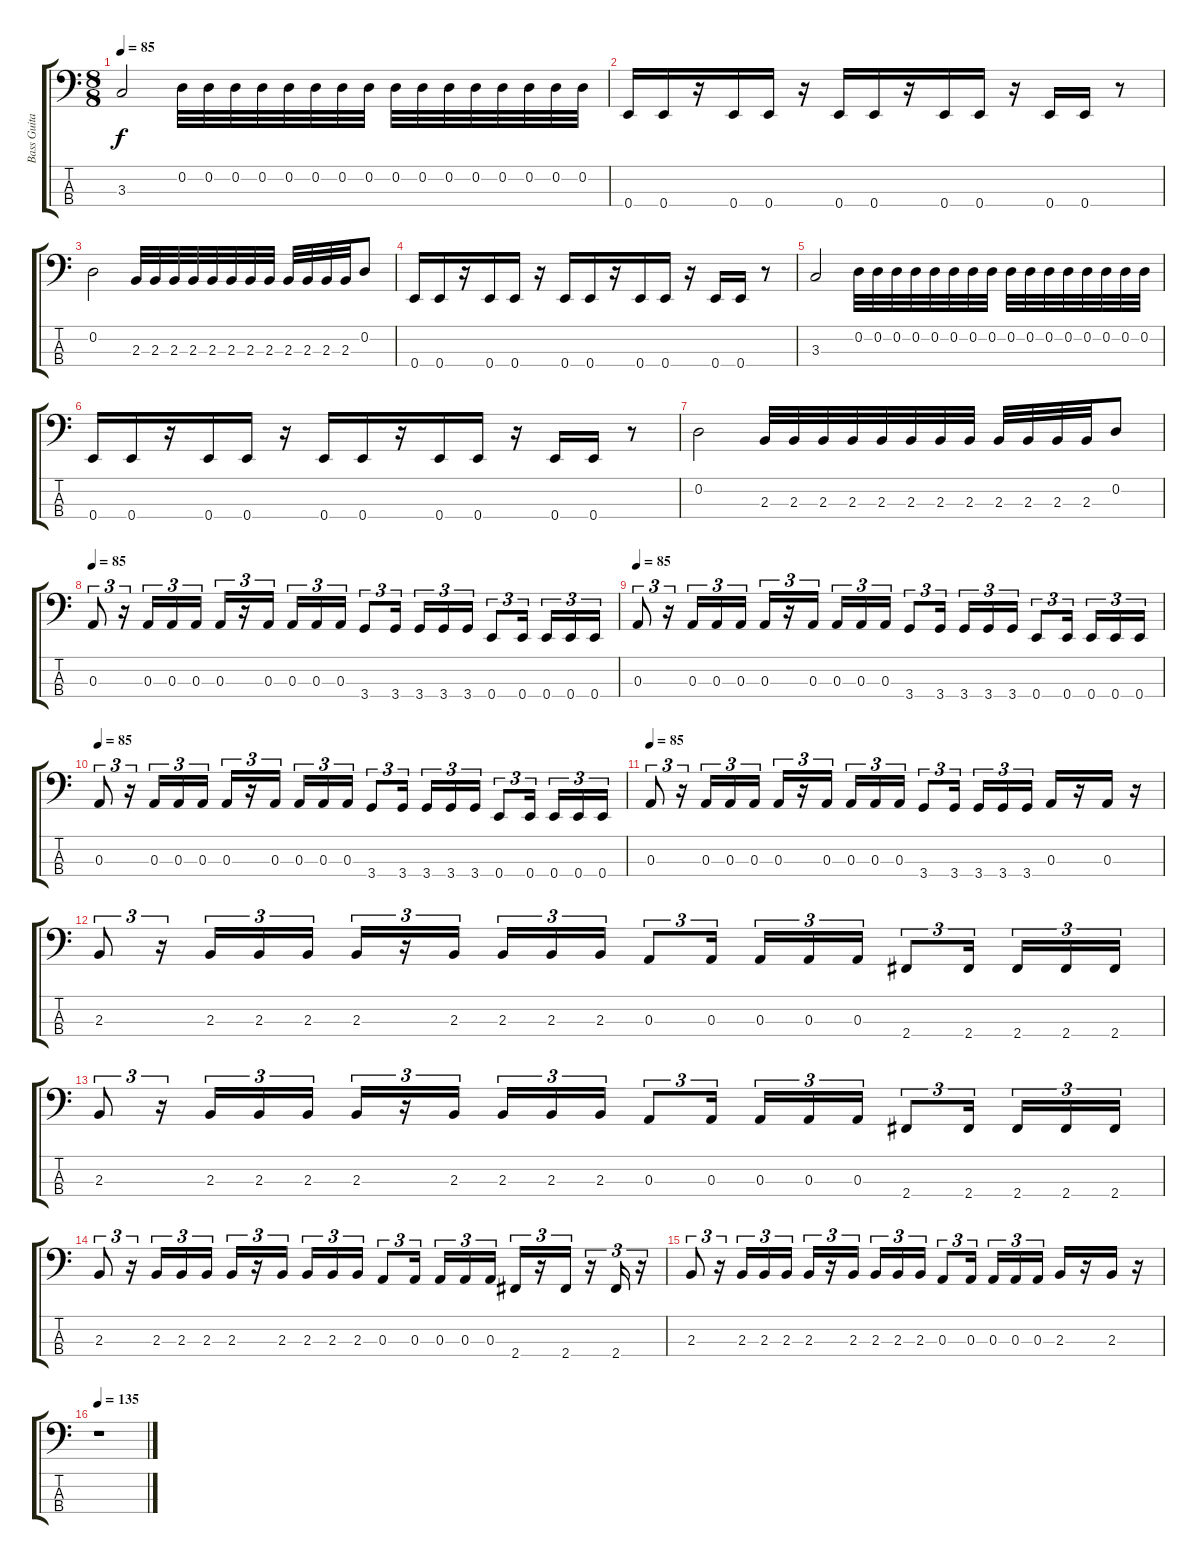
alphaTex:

\track ("Bass Guitar" "Bass Guita") {instrument electricbassfinger}
\staff {score tabs}
\tuning (G2 D2 A1 E1) {hide}
\ts (8 8)
\tempo 85
\clef f4
\ks c
3.3.2{dy f} 0.2.32 0.2.32 0.2.32 0.2.32 0.2.32 0.2.32 0.2.32 0.2.32 0.2.32 0.2.32 0.2.32 0.2.32 0.2.32 0.2.32 0.2.32 0.2.32 |
0.4.16 0.4.16 r.16 0.4.16 0.4.16 r.16 0.4.16 0.4.16 r.16 0.4.16 0.4.16 r.16 0.4.16 0.4.16 r.8 |
0.2.2 2.3.32 2.3.32 2.3.32 2.3.32 2.3.32 2.3.32 2.3.32 2.3.32 2.3.32 2.3.32 2.3.32 2.3.32 0.2.8 |
0.4.16 0.4.16 r.16 0.4.16 0.4.16 r.16 0.4.16 0.4.16 r.16 0.4.16 0.4.16 r.16 0.4.16 0.4.16 r.8 |
3.3.2 0.2.32 0.2.32 0.2.32 0.2.32 0.2.32 0.2.32 0.2.32 0.2.32 0.2.32 0.2.32 0.2.32 0.2.32 0.2.32 0.2.32 0.2.32 0.2.32 |
0.4.16 0.4.16 r.16 0.4.16 0.4.16 r.16 0.4.16 0.4.16 r.16 0.4.16 0.4.16 r.16 0.4.16 0.4.16 r.8 |
0.2.2 2.3.32 2.3.32 2.3.32 2.3.32 2.3.32 2.3.32 2.3.32 2.3.32 2.3.32 2.3.32 2.3.32 2.3.32 0.2.8 |
\tempo 85
0.3.8{tu (3 2)} r.16{tu (3 2)} 0.3.16{tu (3 2)} 0.3.16{tu (3 2)} 0.3.16{tu (3 2)} 0.3.16{tu (3 2)} r.16{tu (3 2)} 0.3.16{tu (3 2)} 0.3.16{tu (3 2)} 0.3.16{tu (3 2)} 0.3.16{tu (3 2)} 3.4.8{tu (3 2)} 3.4.16{tu (3 2)} 3.4.16{tu (3 2)} 3.4.16{tu (3 2)} 3.4.16{tu (3 2)} 0.4.8{tu (3 2)} 0.4.16{tu (3 2)} 0.4.16{tu (3 2)} 0.4.16{tu (3 2)} 0.4.16{tu (3 2)} |
\tempo 85
0.3.8{tu (3 2)} r.16{tu (3 2)} 0.3.16{tu (3 2)} 0.3.16{tu (3 2)} 0.3.16{tu (3 2)} 0.3.16{tu (3 2)} r.16{tu (3 2)} 0.3.16{tu (3 2)} 0.3.16{tu (3 2)} 0.3.16{tu (3 2)} 0.3.16{tu (3 2)} 3.4.8{tu (3 2)} 3.4.16{tu (3 2)} 3.4.16{tu (3 2)} 3.4.16{tu (3 2)} 3.4.16{tu (3 2)} 0.4.8{tu (3 2)} 0.4.16{tu (3 2)} 0.4.16{tu (3 2)} 0.4.16{tu (3 2)} 0.4.16{tu (3 2)} |
\tempo 85
0.3.8{tu (3 2)} r.16{tu (3 2)} 0.3.16{tu (3 2)} 0.3.16{tu (3 2)} 0.3.16{tu (3 2)} 0.3.16{tu (3 2)} r.16{tu (3 2)} 0.3.16{tu (3 2)} 0.3.16{tu (3 2)} 0.3.16{tu (3 2)} 0.3.16{tu (3 2)} 3.4.8{tu (3 2)} 3.4.16{tu (3 2)} 3.4.16{tu (3 2)} 3.4.16{tu (3 2)} 3.4.16{tu (3 2)} 0.4.8{tu (3 2)} 0.4.16{tu (3 2)} 0.4.16{tu (3 2)} 0.4.16{tu (3 2)} 0.4.16{tu (3 2)} |
\tempo 85
0.3.8{tu (3 2)} r.16{tu (3 2)} 0.3.16{tu (3 2)} 0.3.16{tu (3 2)} 0.3.16{tu (3 2)} 0.3.16{tu (3 2)} r.16{tu (3 2)} 0.3.16{tu (3 2)} 0.3.16{tu (3 2)} 0.3.16{tu (3 2)} 0.3.16{tu (3 2)} 3.4.8{tu (3 2)} 3.4.16{tu (3 2)} 3.4.16{tu (3 2)} 3.4.16{tu (3 2)} 3.4.16{tu (3 2)} 0.3.16 r.16 0.3.16 r.16 |
2.3.8{tu (3 2)} r.16{tu (3 2)} 2.3.16{tu (3 2)} 2.3.16{tu (3 2)} 2.3.16{tu (3 2)} 2.3.16{tu (3 2)} r.16{tu (3 2)} 2.3.16{tu (3 2)} 2.3.16{tu (3 2)} 2.3.16{tu (3 2)} 2.3.16{tu (3 2)} 0.3.8{tu (3 2)} 0.3.16{tu (3 2)} 0.3.16{tu (3 2)} 0.3.16{tu (3 2)} 0.3.16{tu (3 2)} 2.4.8{tu (3 2)} 2.4.16{tu (3 2)} 2.4.16{tu (3 2)} 2.4.16{tu (3 2)} 2.4.16{tu (3 2)} |
2.3.8{tu (3 2)} r.16{tu (3 2)} 2.3.16{tu (3 2)} 2.3.16{tu (3 2)} 2.3.16{tu (3 2)} 2.3.16{tu (3 2)} r.16{tu (3 2)} 2.3.16{tu (3 2)} 2.3.16{tu (3 2)} 2.3.16{tu (3 2)} 2.3.16{tu (3 2)} 0.3.8{tu (3 2)} 0.3.16{tu (3 2)} 0.3.16{tu (3 2)} 0.3.16{tu (3 2)} 0.3.16{tu (3 2)} 2.4.8{tu (3 2)} 2.4.16{tu (3 2)} 2.4.16{tu (3 2)} 2.4.16{tu (3 2)} 2.4.16{tu (3 2)} |
2.3.8{tu (3 2)} r.16{tu (3 2)} 2.3.16{tu (3 2)} 2.3.16{tu (3 2)} 2.3.16{tu (3 2)} 2.3.16{tu (3 2)} r.16{tu (3 2)} 2.3.16{tu (3 2)} 2.3.16{tu (3 2)} 2.3.16{tu (3 2)} 2.3.16{tu (3 2)} 0.3.8{tu (3 2)} 0.3.16{tu (3 2)} 0.3.16{tu (3 2)} 0.3.16{tu (3 2)} 0.3.16{tu (3 2)} 2.4.16{tu (3 2)} r.16{tu (3 2)} 2.4.16{tu (3 2)} r.16{tu (3 2)} 2.4.16{tu (3 2)} r.16{tu (3 2)} |
2.3.8{tu (3 2)} r.16{tu (3 2)} 2.3.16{tu (3 2)} 2.3.16{tu (3 2)} 2.3.16{tu (3 2)} 2.3.16{tu (3 2)} r.16{tu (3 2)} 2.3.16{tu (3 2)} 2.3.16{tu (3 2)} 2.3.16{tu (3 2)} 2.3.16{tu (3 2)} 0.3.8{tu (3 2)} 0.3.16{tu (3 2)} 0.3.16{tu (3 2)} 0.3.16{tu (3 2)} 0.3.16{tu (3 2)} 2.3.16 r.16 2.3.16 r.16 |
\tempo 135
r.1
